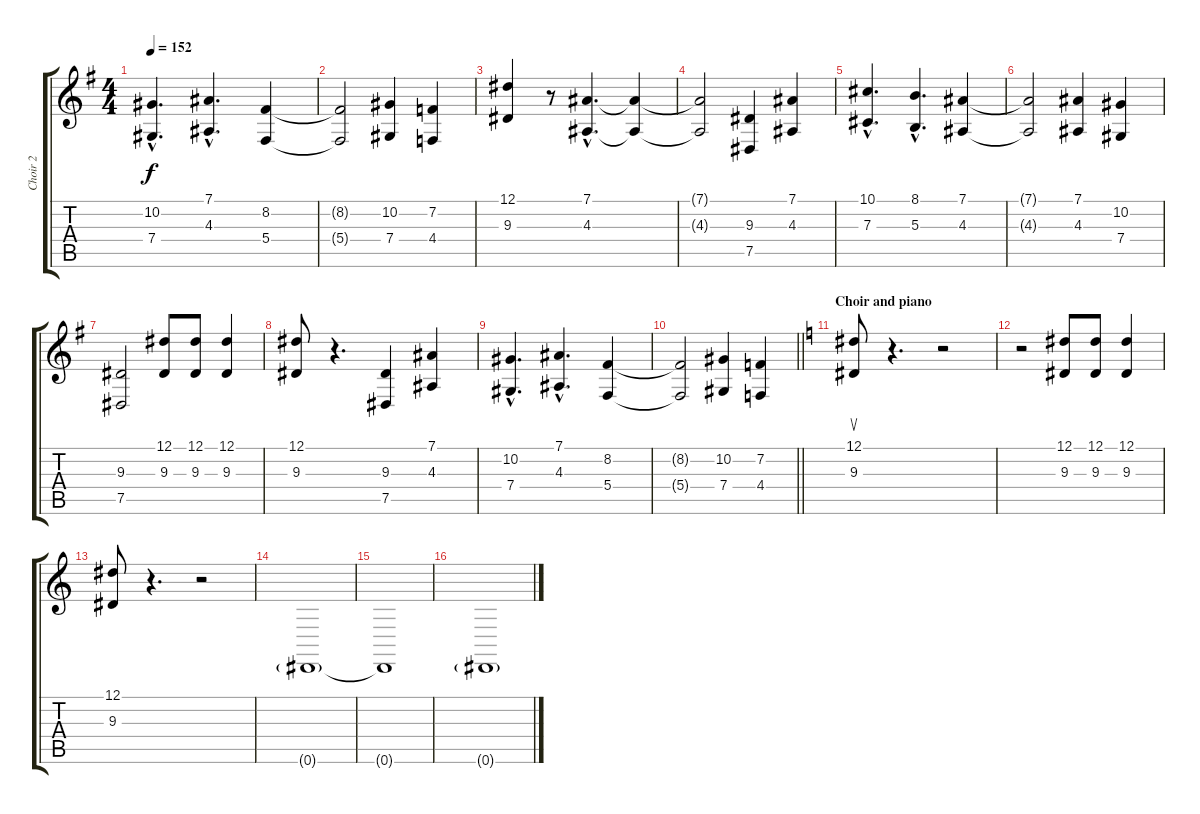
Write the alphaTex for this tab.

\track ("Choir 2" "Choir 2") {instrument choiraahs}
\staff {score tabs}
\tuning (Eb4 Bb3 Gb3 Db3 Ab2 Eb2) {hide}
\ts (4 4)
\tempo 152
\clef g2
\ks g
(10.2{hac} 7.4{hac}).4{d dy f} (7.1{hac} 4.3{hac}).4{d} (8.2 5.4).4 |
(8.2{t} 5.4{t}).2 (10.2 7.4).4 (7.2 4.4).4 |
(12.1 9.3).4 r.8 (7.1{hac} 4.3{hac}).4{d} (7.1{t} 4.3{t}).4 |
(7.1{t} 4.3{t}).2 (9.3 7.5).4 (7.1 4.3).4 |
(10.1{hac} 7.3{hac}).4{d} (8.1{hac} 5.3{hac}).4{d} (7.1 4.3).4 |
(7.1{t} 4.3{t}).2 (7.1 4.3).4 (10.2 7.4).4 |
(9.3 7.5).2 (12.1 9.3).8 (12.1 9.3).8 (12.1 9.3).4 |
(12.1 9.3).8 r.4{d} (9.3 7.5).4 (7.1 4.3).4 |
(10.2{hac} 7.4{hac}).4{d} (7.1{hac} 4.3{hac}).4{d} (8.2 5.4).4 |
\barLineRight lightlight
(8.2{t} 5.4{t}).2 (10.2 7.4).4 (7.2 4.4).4 |
\section ("" "Choir and piano")
\ks c
(12.1 9.3).8{su} r.4{d} r.2 |
r.2 (12.1 9.3).8 (12.1 9.3).8 (12.1 9.3).4 |
(12.1 9.3).8 r.4{d} r.2 |
0.6{g}.1 |
0.6{t}.1 |
0.6{g}.1
